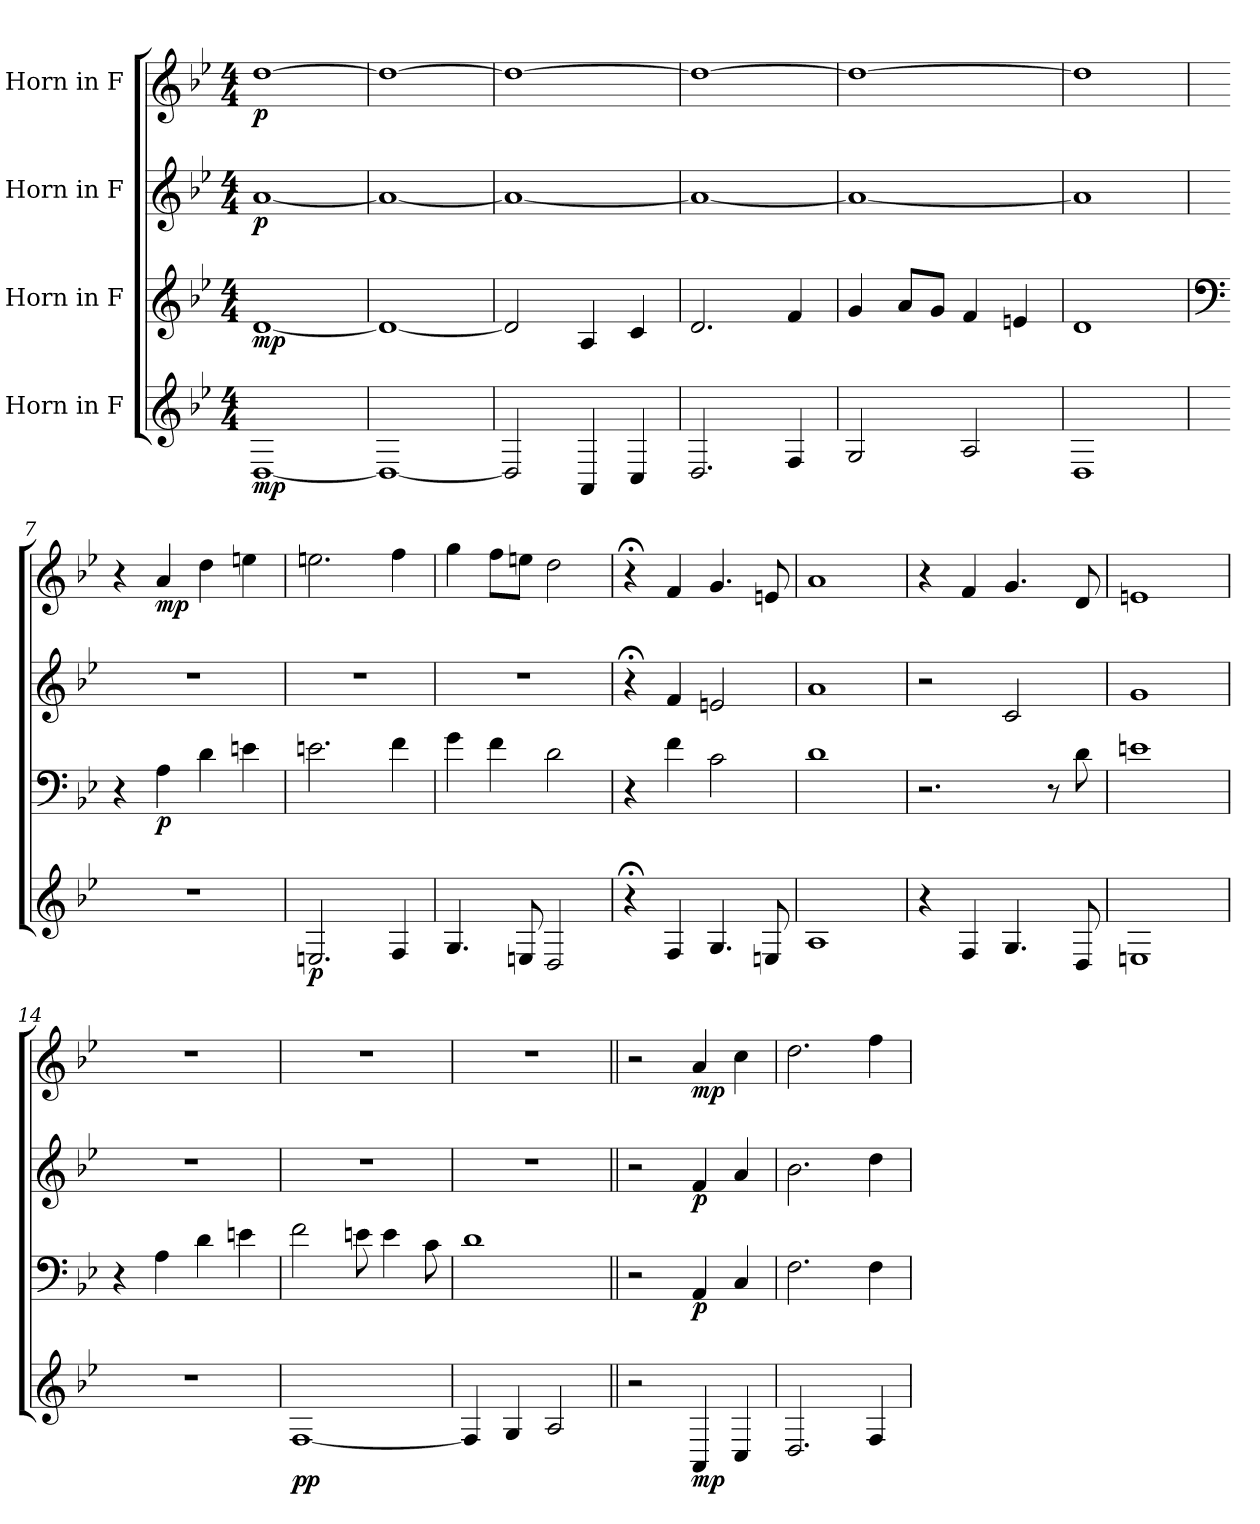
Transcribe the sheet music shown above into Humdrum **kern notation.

**kern	**dynam	**kern	**dynam	**kern	**dynam	**kern	**dynam
*part4	*part4	*part3	*part3	*part2	*part2	*part1	*part1
*staff4	*staff4	*staff3	*staff3	*staff2	*staff2	*staff1	*staff1
*I"Horn in F	*	*I"Horn in F	*	*I"Horn in F	*	*I"Horn in F	*
*clefG2	*	*clefG2	*	*clefG2	*	*clefG2	*
*ITrd4c7	*	*ITrd4c7	*	*ITrd4c7	*	*ITrd4c7	*
*k[b-e-a-]	*	*k[b-e-a-]	*	*k[b-e-a-]	*	*k[b-e-a-]	*
*M4/4	*	*M4/4	*	*M4/4	*	*M4/4	*
*MM80	*	*MM80	*	*MM80	*	*MM80	*
=1	=1	=1	=1	=1	=1	=1	=1
!	!LO:DY:b	!	!LO:DY:b	!	!LO:DY:b	!	!LO:DY:b
[1GG	mp	[1G	mp	[1d	p	[1g	p
=2	=2	=2	=2	=2	=2	=2	=2
1GG_	.	1G_	.	1d_	.	1g_	.
=3	=3	=3	=3	=3	=3	=3	=3
2GG/]	.	2G/]	.	1d_	.	1g_	.
4DD/	.	4D/	.	.	.	.	.
4FF/	.	4F/	.	.	.	.	.
=4	=4	=4	=4	=4	=4	=4	=4
2.GG/	.	2.G/	.	1d_	.	1g_	.
4BB-/	.	4B-/	.	.	.	.	.
=5	=5	=5	=5	=5	=5	=5	=5
2C/	.	4c/	.	1d_	.	1g_	.
.	.	8d/L	.	.	.	.	.
.	.	8c/J	.	.	.	.	.
2D/	.	4B-/	.	.	.	.	.
.	.	4An/	.	.	.	.	.
=6	=6	=6	=6	=6	=6	=6	=6
1GG	.	1GZ	.	1d]	.	1g]	.
=7	=7	=7	=7	=7	=7	=7	=7
*	*	*clefF4	*	*	*	*	*
1r	.	4r	.	1r	.	4r	.
!	!	!	!LO:DY:b	!	!	!	!LO:DY:b
.	.	4D\	p	.	.	4d/	mp
.	.	4G\	.	.	.	4g\	.
.	.	4An\	.	.	.	4an\	.
=8	=8	=8	=8	=8	=8	=8	=8
!	!LO:DY:b	!	!	!	!	!	!
2.AAn/	p	2.An\	.	1r	.	2.an\	.
4BB-/	.	4B-\	.	.	.	4b-\	.
=9	=9	=9	=9	=9	=9	=9	=9
4.C/	.	4c\	.	1r	.	4cc\	.
.	.	4B-\	.	.	.	8b-\L	.
8AAn/	.	.	.	.	.	8an\J	.
2GG/	.	2G\	.	.	.	2g\	.
!!LO:LB:g=z
=10	=10	=10	=10	=10	=10	=10	=10
4r;<	.	4r	.	4r;<	.	4r;<	.
4BB-/	.	4B-\	.	4B-/	.	4B-/	.
4.C/	.	2F\	.	2An/	.	4.c/	.
8AAn/	.	.	.	.	.	8An/	.
=11	=11	=11	=11	=11	=11	=11	=11
1D	.	1G	.	1d	.	1d	.
=12	=12	=12	=12	=12	=12	=12	=12
4r	.	2.r	.	2r	.	4r	.
4BB-/	.	.	.	.	.	4B-/	.
4.C/	.	.	.	2F/	.	4.c/	.
.	.	8r	.	.	.	.	.
8GG/	.	8G\	.	.	.	8G/	.
=13	=13	=13	=13	=13	=13	=13	=13
1AAn	.	1An	.	1c	.	1An	.
=14	=14	=14	=14	=14	=14	=14	=14
1r	.	4r	.	1r	.	1r	.
.	.	4D\	.	.	.	.	.
.	.	4G\	.	.	.	.	.
.	.	4An\	.	.	.	.	.
=15	=15	=15	=15	=15	=15	=15	=15
!	!LO:DY:b	!	!	!	!	!	!
[1BB-	pp	2B-\	.	1r	.	1r	.
.	.	8An\	.	.	.	.	.
.	.	4A\	.	.	.	.	.
.	.	8F\	.	.	.	.	.
=16	=16	=16	=16	=16	=16	=16	=16
4BB-/]	.	1G	.	1r	.	1r	.
4C/	.	.	.	.	.	.	.
2D/	.	.	.	.	.	.	.
=17||	=17||	=17||	=17||	=17||	=17||	=17||	=17||
2r	.	2r	.	2r	.	2r	.
!	!LO:DY:b	!	!LO:DY:b	!	!LO:DY:b	!	!LO:DY:b
4DD/	mp	4DD/	p	4B-/	p	4d/	mp
4FF/	.	4FF/	.	4d/	.	4f\	.
=18	=18	=18	=18	=18	=18	=18	=18
2.GG/	.	2.BB-\	.	2.e-\	.	2.g\	.
4BB-/	.	4BB-\	.	4g\	.	4b-\	.
=	=	=	=	=	=	=	=
*-	*-	*-	*-	*-	*-	*-	*-
